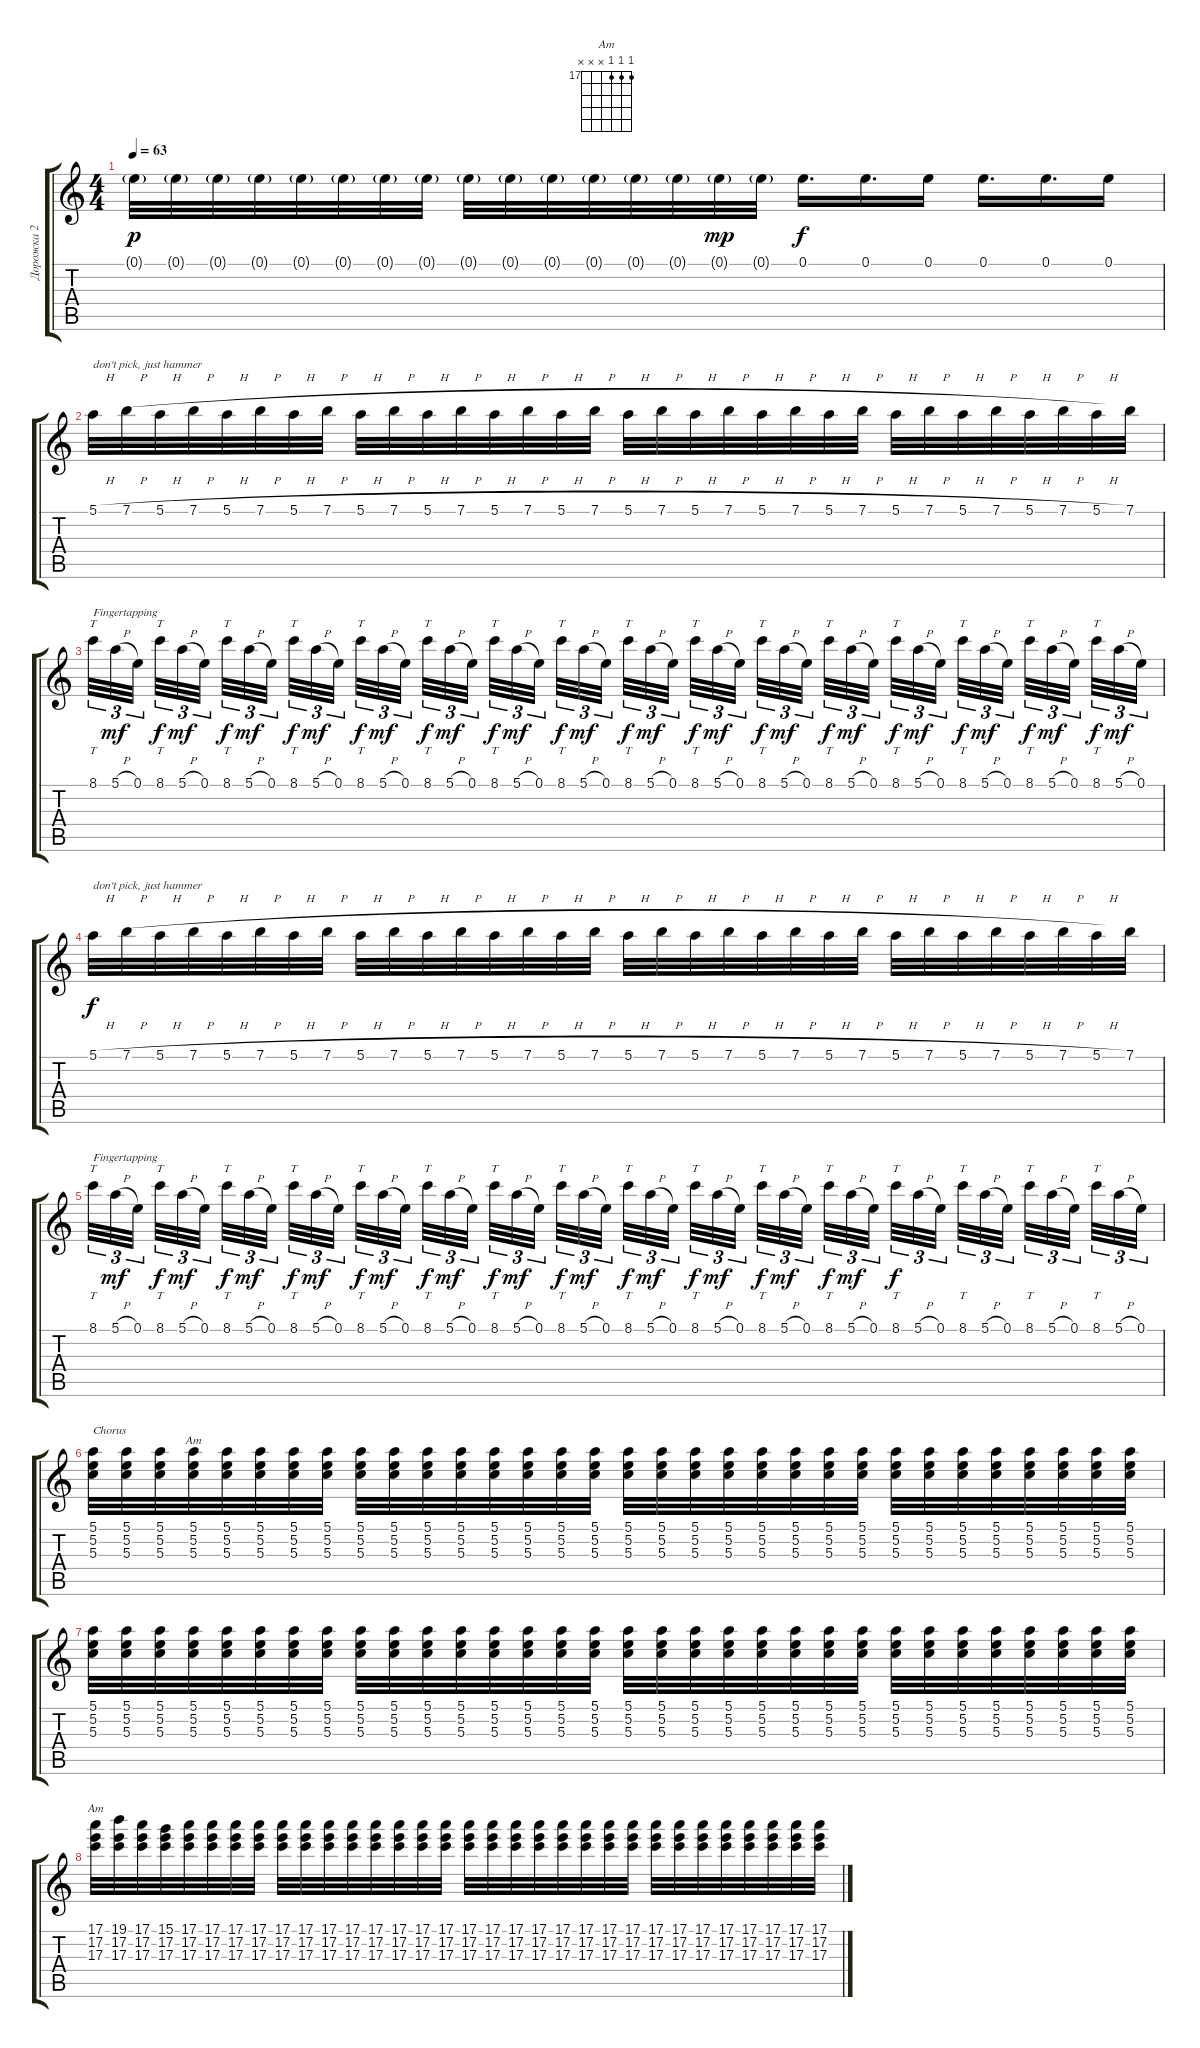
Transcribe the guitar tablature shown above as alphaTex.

\track ("Дорожка 2" "Дорожка 2") {instrument electricguitarjazz}
\staff {score tabs}
\tuning (E4 B3 G3 D3 A2 E2) {hide}
\chord ("Am" 5 5 5 x x x)
\chord ("Am" 17 17 17 x x x) {firstfret 17}
\ts (4 4)
\tempo 63
\clef g2
\ks c
0.1{g}.32{dy p} 0.1{g}.32 0.1{g}.32 0.1{g}.32 0.1{g}.32 0.1{g}.32 0.1{g}.32 0.1{g}.32 0.1{g}.32 0.1{g}.32 0.1{g}.32 0.1{g}.32 0.1{g}.32 0.1{g}.32 0.1{g}.32{dy mp} 0.1{g}.32 0.1.16{d dy f} 0.1.16{d} 0.1.16 0.1.16{d} 0.1.16{d} 0.1.16 |
5.1{h}.32{txt "don't pick, just hammer"} 7.1{h}.32 5.1{h}.32 7.1{h}.32 5.1{h}.32 7.1{h}.32 5.1{h}.32 7.1{h}.32 5.1{h}.32 7.1{h}.32 5.1{h}.32 7.1{h}.32 5.1{h}.32 7.1{h}.32 5.1{h}.32 7.1{h}.32 5.1{h}.32 7.1{h}.32 5.1{h}.32 7.1{h}.32 5.1{h}.32 7.1{h}.32 5.1{h}.32 7.1{h}.32 5.1{h}.32 7.1{h}.32 5.1{h}.32 7.1{h}.32 5.1{h}.32 7.1{h}.32 5.1{h}.32 7.1.32 |
8.1.32{tt tu (3 2) txt "Fingertapping"} 5.1{h}.32{tu (3 2) dy mf} 0.1.32{tu (3 2) beam splitsecondary} 8.1.32{tt tu (3 2) dy f} 5.1{h}.32{tu (3 2) dy mf} 0.1.32{tu (3 2) beam splitsecondary} 8.1.32{tt tu (3 2) dy f} 5.1{h}.32{tu (3 2) dy mf} 0.1.32{tu (3 2) beam splitsecondary} 8.1.32{tt tu (3 2) dy f} 5.1{h}.32{tu (3 2) dy mf} 0.1.32{tu (3 2)} 8.1.32{tt tu (3 2) dy f} 5.1{h}.32{tu (3 2) dy mf} 0.1.32{tu (3 2) beam splitsecondary} 8.1.32{tt tu (3 2) dy f} 5.1{h}.32{tu (3 2) dy mf} 0.1.32{tu (3 2) beam splitsecondary} 8.1.32{tt tu (3 2) dy f} 5.1{h}.32{tu (3 2) dy mf} 0.1.32{tu (3 2) beam splitsecondary} 8.1.32{tt tu (3 2) dy f} 5.1{h}.32{tu (3 2) dy mf} 0.1.32{tu (3 2)} 8.1.32{tt tu (3 2) dy f} 5.1{h}.32{tu (3 2) dy mf} 0.1.32{tu (3 2) beam splitsecondary} 8.1.32{tt tu (3 2) dy f} 5.1{h}.32{tu (3 2) dy mf} 0.1.32{tu (3 2) beam splitsecondary} 8.1.32{tt tu (3 2) dy f} 5.1{h}.32{tu (3 2) dy mf} 0.1.32{tu (3 2) beam splitsecondary} 8.1.32{tt tu (3 2) dy f} 5.1{h}.32{tu (3 2) dy mf} 0.1.32{tu (3 2)} 8.1.32{tt tu (3 2) dy f} 5.1{h}.32{tu (3 2) dy mf} 0.1.32{tu (3 2) beam splitsecondary} 8.1.32{tt tu (3 2) dy f} 5.1{h}.32{tu (3 2) dy mf} 0.1.32{tu (3 2) beam splitsecondary} 8.1.32{tt tu (3 2) dy f} 5.1{h}.32{tu (3 2) dy mf} 0.1.32{tu (3 2) beam splitsecondary} 8.1.32{tt tu (3 2) dy f} 5.1{h}.32{tu (3 2) dy mf} 0.1.32{tu (3 2)} |
5.1{h}.32{txt "don't pick, just hammer" dy f} 7.1{h}.32 5.1{h}.32 7.1{h}.32 5.1{h}.32 7.1{h}.32 5.1{h}.32 7.1{h}.32 5.1{h}.32 7.1{h}.32 5.1{h}.32 7.1{h}.32 5.1{h}.32 7.1{h}.32 5.1{h}.32 7.1{h}.32 5.1{h}.32 7.1{h}.32 5.1{h}.32 7.1{h}.32 5.1{h}.32 7.1{h}.32 5.1{h}.32 7.1{h}.32 5.1{h}.32 7.1{h}.32 5.1{h}.32 7.1{h}.32 5.1{h}.32 7.1{h}.32 5.1{h}.32 7.1.32 |
8.1.32{tt tu (3 2) txt "Fingertapping"} 5.1{h}.32{tu (3 2) dy mf} 0.1.32{tu (3 2) beam splitsecondary} 8.1.32{tt tu (3 2) dy f} 5.1{h}.32{tu (3 2) dy mf} 0.1.32{tu (3 2) beam splitsecondary} 8.1.32{tt tu (3 2) dy f} 5.1{h}.32{tu (3 2) dy mf} 0.1.32{tu (3 2) beam splitsecondary} 8.1.32{tt tu (3 2) dy f} 5.1{h}.32{tu (3 2) dy mf} 0.1.32{tu (3 2)} 8.1.32{tt tu (3 2) dy f} 5.1{h}.32{tu (3 2) dy mf} 0.1.32{tu (3 2) beam splitsecondary} 8.1.32{tt tu (3 2) dy f} 5.1{h}.32{tu (3 2) dy mf} 0.1.32{tu (3 2) beam splitsecondary} 8.1.32{tt tu (3 2) dy f} 5.1{h}.32{tu (3 2) dy mf} 0.1.32{tu (3 2) beam splitsecondary} 8.1.32{tt tu (3 2) dy f} 5.1{h}.32{tu (3 2) dy mf} 0.1.32{tu (3 2)} 8.1.32{tt tu (3 2) dy f} 5.1{h}.32{tu (3 2) dy mf} 0.1.32{tu (3 2) beam splitsecondary} 8.1.32{tt tu (3 2) dy f} 5.1{h}.32{tu (3 2) dy mf} 0.1.32{tu (3 2) beam splitsecondary} 8.1.32{tt tu (3 2) dy f} 5.1{h}.32{tu (3 2) dy mf} 0.1.32{tu (3 2) beam splitsecondary} 8.1.32{tt tu (3 2) dy f} 5.1{h}.32{tu (3 2) dy mf} 0.1.32{tu (3 2)} 8.1.32{tt tu (3 2) dy f} 5.1{h}.32{tu (3 2)} 0.1.32{tu (3 2) beam splitsecondary} 8.1.32{tt tu (3 2)} 5.1{h}.32{tu (3 2)} 0.1.32{tu (3 2) beam splitsecondary} 8.1.32{tt tu (3 2)} 5.1{h}.32{tu (3 2)} 0.1.32{tu (3 2) beam splitsecondary} 8.1.32{tt tu (3 2)} 5.1{h}.32{tu (3 2)} 0.1.32{tu (3 2)} |
(5.1 5.2 5.3).32{txt "Chorus" instrument overdrivenguitar} (5.1 5.2 5.3).32 (5.1 5.2 5.3).32 (5.1 5.2 5.3).32{ch "Am"} (5.1 5.2 5.3).32 (5.1 5.2 5.3).32 (5.1 5.2 5.3).32 (5.1 5.2 5.3).32 (5.1 5.2 5.3).32 (5.1 5.2 5.3).32 (5.1 5.2 5.3).32 (5.1 5.2 5.3).32 (5.1 5.2 5.3).32 (5.1 5.2 5.3).32 (5.1 5.2 5.3).32 (5.1 5.2 5.3).32 (5.1 5.2 5.3).32 (5.1 5.2 5.3).32 (5.1 5.2 5.3).32 (5.1 5.2 5.3).32 (5.1 5.2 5.3).32 (5.1 5.2 5.3).32 (5.1 5.2 5.3).32 (5.1 5.2 5.3).32 (5.1 5.2 5.3).32 (5.1 5.2 5.3).32 (5.1 5.2 5.3).32 (5.1 5.2 5.3).32 (5.1 5.2 5.3).32 (5.1 5.2 5.3).32 (5.1 5.2 5.3).32 (5.1 5.2 5.3).32 |
(5.1 5.2 5.3).32 (5.1 5.2 5.3).32 (5.1 5.2 5.3).32 (5.1 5.2 5.3).32 (5.1 5.2 5.3).32 (5.1 5.2 5.3).32 (5.1 5.2 5.3).32 (5.1 5.2 5.3).32 (5.1 5.2 5.3).32 (5.1 5.2 5.3).32 (5.1 5.2 5.3).32 (5.1 5.2 5.3).32 (5.1 5.2 5.3).32 (5.1 5.2 5.3).32 (5.1 5.2 5.3).32 (5.1 5.2 5.3).32 (5.1 5.2 5.3).32 (5.1 5.2 5.3).32 (5.1 5.2 5.3).32 (5.1 5.2 5.3).32 (5.1 5.2 5.3).32 (5.1 5.2 5.3).32 (5.1 5.2 5.3).32 (5.1 5.2 5.3).32 (5.1 5.2 5.3).32 (5.1 5.2 5.3).32 (5.1 5.2 5.3).32 (5.1 5.2 5.3).32 (5.1 5.2 5.3).32 (5.1 5.2 5.3).32 (5.1 5.2 5.3).32 (5.1 5.2 5.3).32 |
(17.1 17.2 17.3).32{ch "Am"} (19.1 17.2 17.3).32 (17.1 17.2 17.3).32 (15.1 17.2 17.3).32 (17.1 17.2 17.3).32 (17.1 17.2 17.3).32 (17.1 17.2 17.3).32 (17.1 17.2 17.3).32 (17.1 17.2 17.3).32 (17.1 17.2 17.3).32 (17.1 17.2 17.3).32 (17.1 17.2 17.3).32 (17.1 17.2 17.3).32 (17.1 17.2 17.3).32 (17.1 17.2 17.3).32 (17.1 17.2 17.3).32 (17.1 17.2 17.3).32 (17.1 17.2 17.3).32 (17.1 17.2 17.3).32 (17.1 17.2 17.3).32 (17.1 17.2 17.3).32 (17.1 17.2 17.3).32 (17.1 17.2 17.3).32 (17.1 17.2 17.3).32 (17.1 17.2 17.3).32 (17.1 17.2 17.3).32 (17.1 17.2 17.3).32 (17.1 17.2 17.3).32 (17.1 17.2 17.3).32 (17.1 17.2 17.3).32 (17.1 17.2 17.3).32 (17.1 17.2 17.3).32
